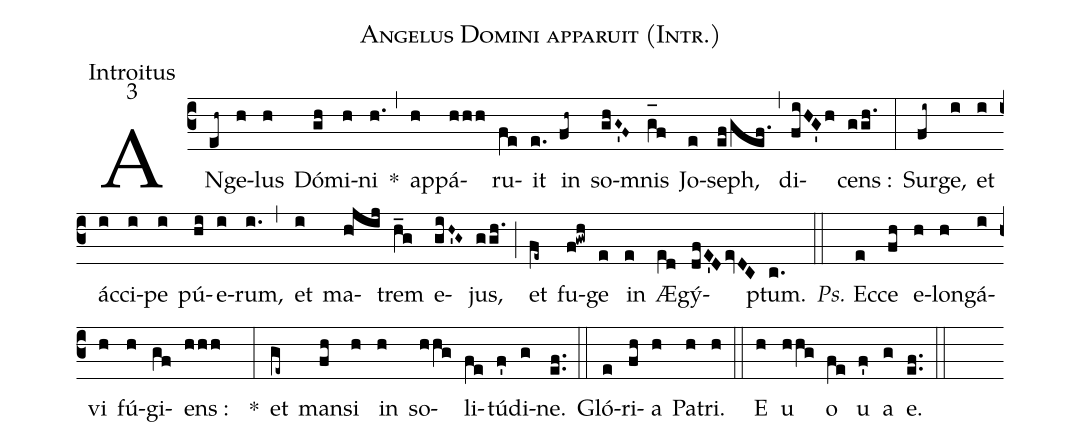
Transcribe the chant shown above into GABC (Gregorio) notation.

name:Angelus Domini apparuit (Intr.);
office-part:Introitus;
mode:3;
%%
(c3) AN(eh~)ge(h)lus(h) Dó(gh)mi(h)ni(h.) *(,) ap(h)pá(hhh)ru(fe)it(e.) in(fh~) so(ghG~'F~)mnis(g_[oh:h]f) <nlba>Jo(e)seph,</nlba>(ef/gef.) (,) di(fiHG'h)cens :(ggh.) (:) Sur(fi~)ge,(i) et(i) ác(i)ci(i)pe(i) pú(hi)e(i)rum,(i.) (,) et(i) <nlba>ma(h!jij)trem</nlba>(h_g) e(giH~'G~)jus,(ggh.) (;) et(fe~) fu(f!gwh)ge(e) in(e) Æ(e[ll:1]d)gý(dfE'DevDC)ptum.(c.) (::) <i>Ps.</i> Ec(e)ce(fh) e(h)lon(h)gá(i)vi(h) fú(h)gi(gf)ens :(hhh) <clear>*(:) et(ge~) man(fh)si(h) in(h) so(hhg)li(fe)tú(f')di(g)ne.(ef..) (::) Gló(e)ri(fh)a(h) Pa(h)tri.(h) (::) <eu>E(h) u(hhg) o(fe) u(f') a(g) e.</eu>(ef..) (::)
